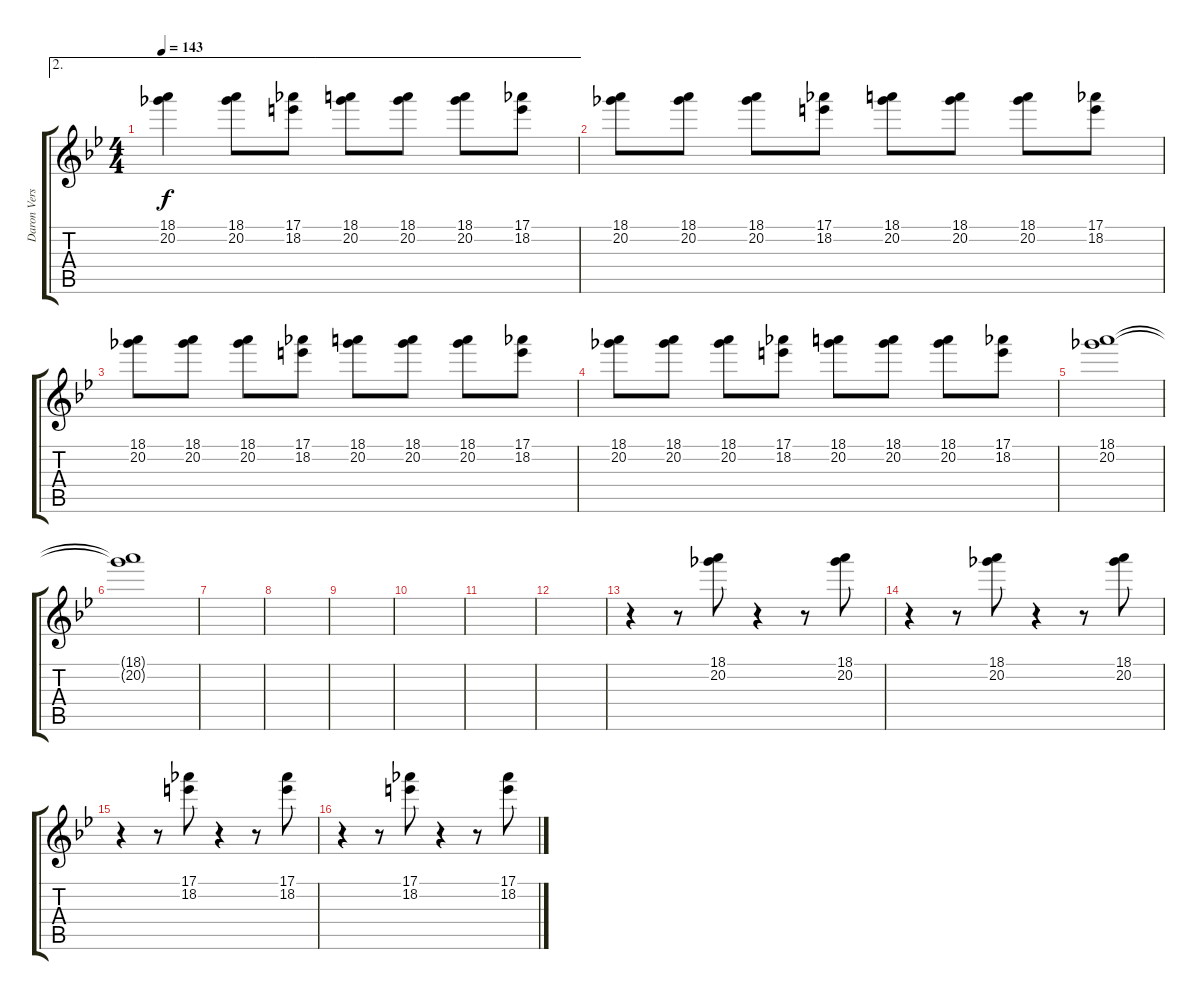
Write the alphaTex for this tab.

\track ("Daron Verse 3" "Daron Vers") {instrument electricguitarjazz}
\staff {score tabs}
\tuning (Eb4 Bb3 Gb3 Db3 Ab2 Db2) {hide}
\ae 2
\ts (4 4)
\tempo 143
\clef g2
\ks bb
(18.1 20.2).4{dy f volume 0} (18.1 20.2).8 (17.1 18.2).8 (18.1 20.2).8 (18.1 20.2).8 (18.1 20.2).8 (17.1 18.2).8 |
(18.1 20.2).8 (18.1 20.2).8 (18.1 20.2).8 (17.1 18.2).8 (18.1 20.2).8 (18.1 20.2).8 (18.1 20.2).8 (17.1 18.2).8 |
(18.1 20.2).8 (18.1 20.2).8 (18.1 20.2).8 (17.1 18.2).8 (18.1 20.2).8 (18.1 20.2).8 (18.1 20.2).8 (17.1 18.2).8 |
(18.1 20.2).8 (18.1 20.2).8 (18.1 20.2).8 (17.1 18.2).8 (18.1 20.2).8 (18.1 20.2).8 (18.1 20.2).8 (17.1 18.2).8 |
(18.1 20.2).1 |
(18.1{t} 20.2{t}).1 |
|
|
|
|
|
|
r.4{volume 14} r.8 (18.1 20.2).8 r.4 r.8 (18.1 20.2).8 |
r.4 r.8 (18.1 20.2).8 r.4 r.8 (18.1 20.2).8 |
r.4 r.8 (17.1 18.2).8 r.4 r.8 (17.1 18.2).8 |
r.4 r.8 (17.1 18.2).8 r.4 r.8 (17.1 18.2).8
